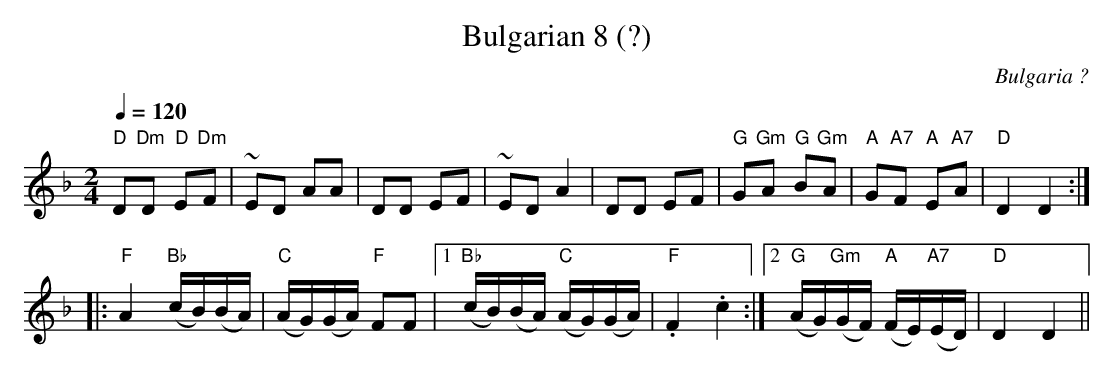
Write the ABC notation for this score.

X:1
T:Bulgarian 8 (?)
M:2/4
O:Bulgaria ?
Q:1/4=120
K:D minor
"D"D2"Dm"D2 "D"E2"Dm"F2| ~E2D2 A2A2|\
D2D2 E2F2|~E2D2 A4 | \
D2D2 E2F2|"G"G2"Gm"A2 "G"B2"Gm"A2|\
"A"G2"A7"F2 "A"E2"A7"A2| "D"D4 D4 ::
"F"A4 "Bb"(cB)(BA)|"C"(AG)(GA) "F"F2F2\
|1 "Bb"(cB)(BA) "C"(AG)(GA)| "F".F4 .c4 \
:|2 "G"(AG)"Gm"(GF) "A"(FE)"A7"(ED)|"D"D4 D4||
